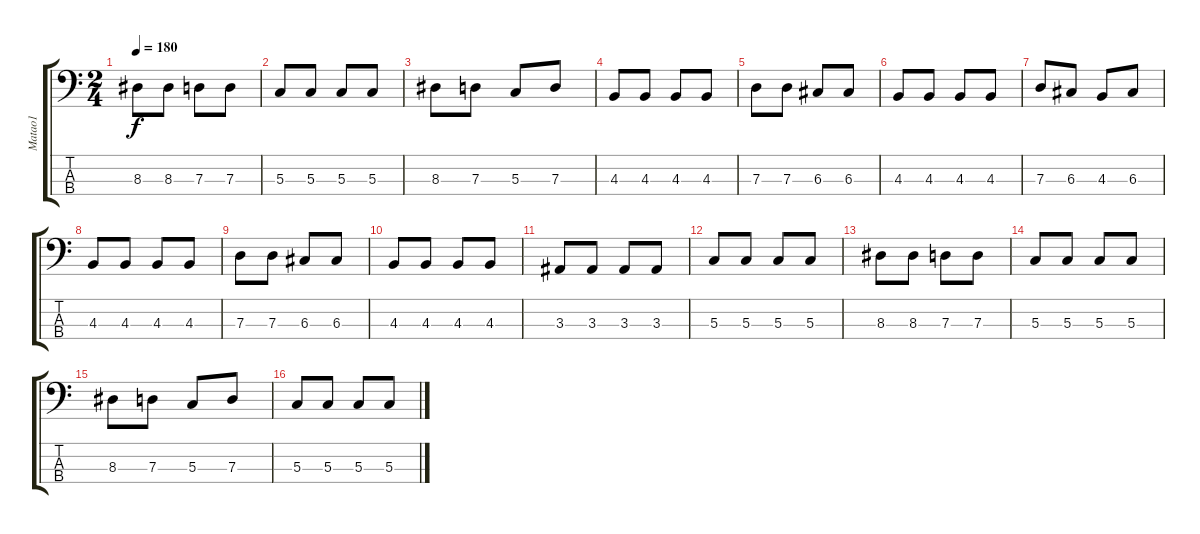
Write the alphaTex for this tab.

\track ("Matao1" "Matao1") {instrument electricbassfinger}
\staff {score tabs}
\tuning (F2 C2 G1 D1) {hide}
\ts (2 4)
\tempo 180
\clef f4
\ks c
8.3.8{dy f} 8.3.8 7.3.8 7.3.8 |
5.3.8 5.3.8 5.3.8 5.3.8 |
8.3.8 7.3.8 5.3.8 7.3.8 |
4.3.8 4.3.8 4.3.8 4.3.8 |
7.3.8 7.3.8 6.3.8 6.3.8 |
4.3.8 4.3.8 4.3.8 4.3.8 |
7.3.8 6.3.8 4.3.8 6.3.8 |
4.3.8 4.3.8 4.3.8 4.3.8 |
7.3.8 7.3.8 6.3.8 6.3.8 |
4.3.8 4.3.8 4.3.8 4.3.8 |
3.3.8 3.3.8 3.3.8 3.3.8 |
5.3.8 5.3.8 5.3.8 5.3.8 |
8.3.8 8.3.8 7.3.8 7.3.8 |
5.3.8 5.3.8 5.3.8 5.3.8 |
8.3.8 7.3.8 5.3.8 7.3.8 |
5.3.8 5.3.8 5.3.8 5.3.8
